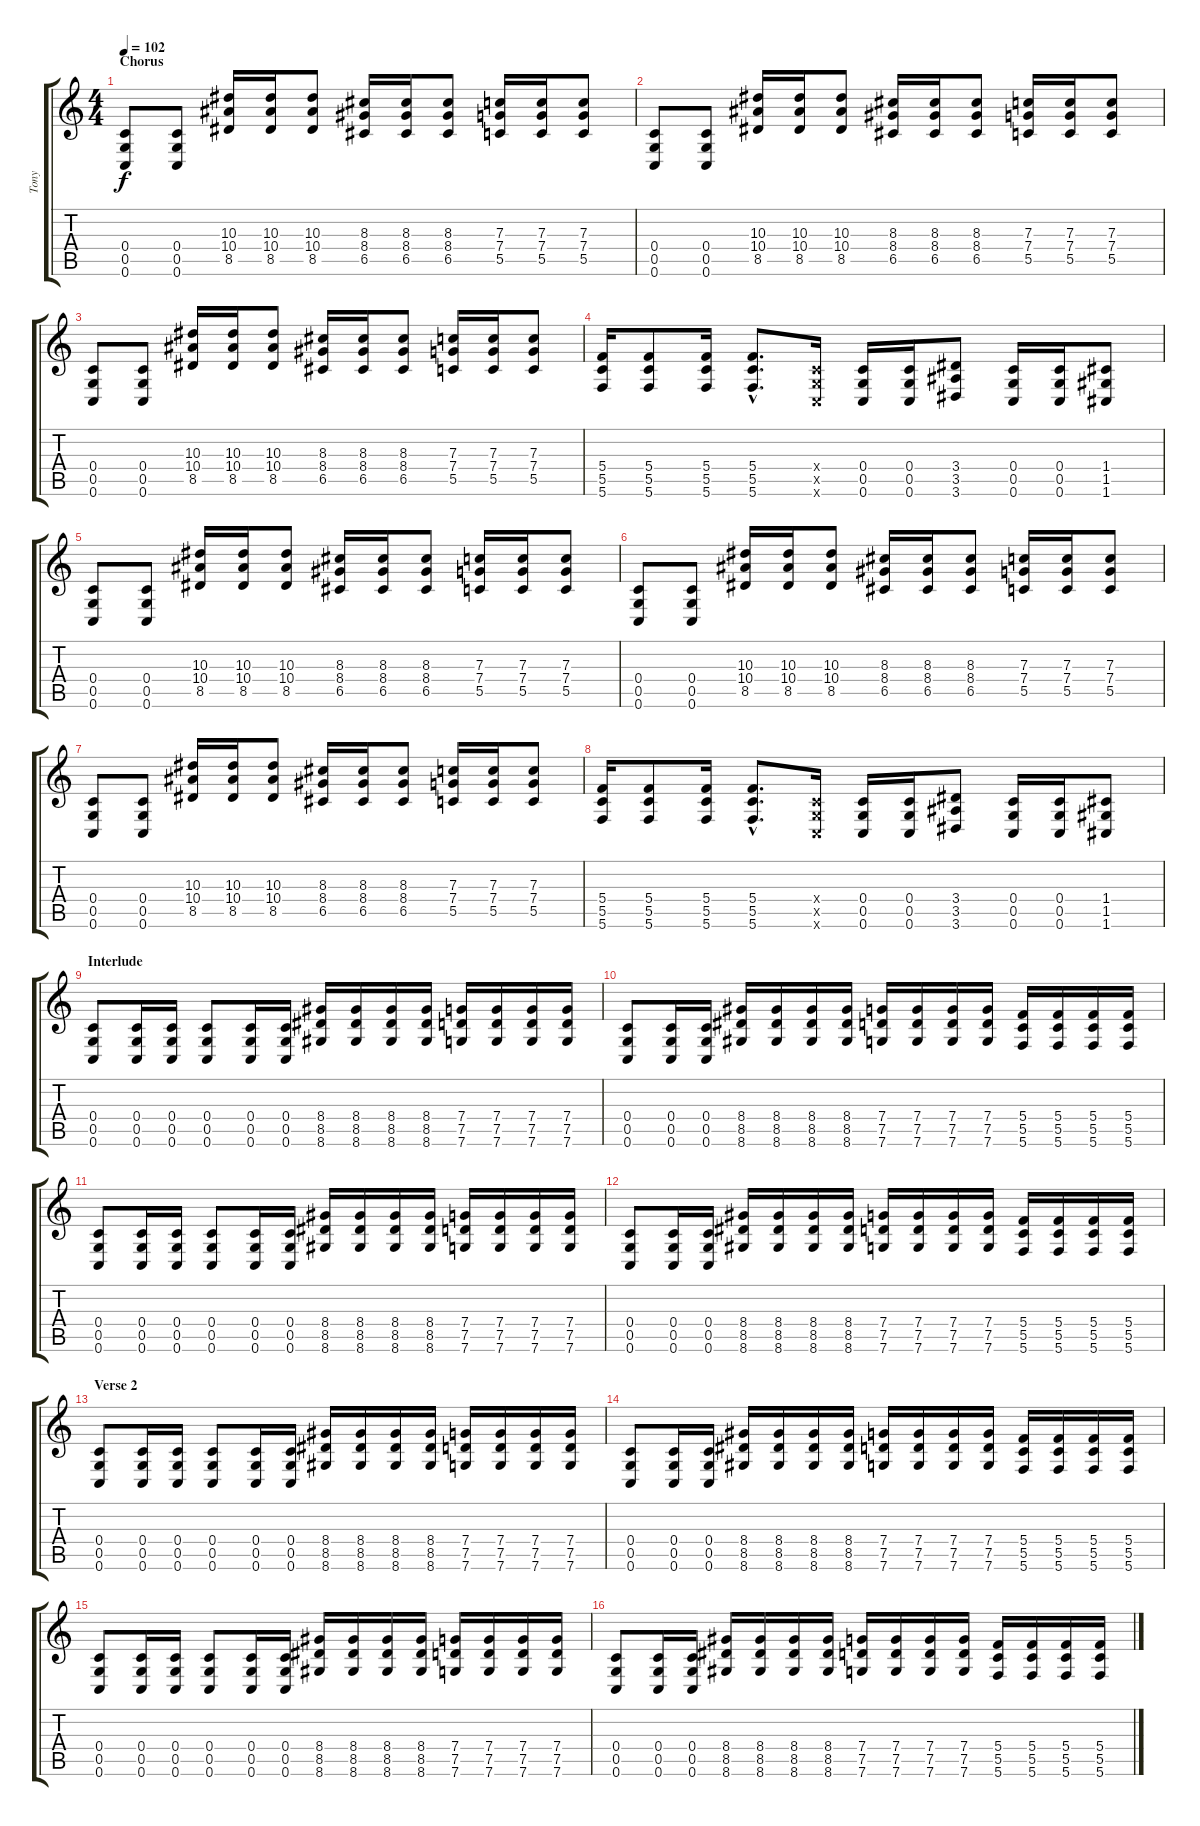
\track ("Tony" "Tony") {instrument overdrivenguitar}
\staff {score tabs}
\tuning (D4 A3 F3 C3 G2 C2) {hide}
\ts (4 4)
\section ("" "Chorus")
\tempo 102
\clef g2
\ks c
(0.4 0.5 0.6).8{dy f} (0.4 0.5 0.6).8 (10.3 10.4 8.5).16 (10.3 10.4 8.5).16 (10.3 10.4 8.5).8 (8.3 8.4 6.5).16 (8.3 8.4 6.5).16 (8.3 8.4 6.5).8 (7.3 7.4 5.5).16 (7.3 7.4 5.5).16 (7.3 7.4 5.5).8 |
(0.4 0.5 0.6).8 (0.4 0.5 0.6).8 (10.3 10.4 8.5).16 (10.3 10.4 8.5).16 (10.3 10.4 8.5).8 (8.3 8.4 6.5).16 (8.3 8.4 6.5).16 (8.3 8.4 6.5).8 (7.3 7.4 5.5).16 (7.3 7.4 5.5).16 (7.3 7.4 5.5).8 |
(0.4 0.5 0.6).8 (0.4 0.5 0.6).8 (10.3 10.4 8.5).16 (10.3 10.4 8.5).16 (10.3 10.4 8.5).8 (8.3 8.4 6.5).16 (8.3 8.4 6.5).16 (8.3 8.4 6.5).8 (7.3 7.4 5.5).16 (7.3 7.4 5.5).16 (7.3 7.4 5.5).8 |
(5.4 5.5 5.6).16 (5.4 5.5 5.6).8 (5.4 5.5 5.6).16 (5.4{hac} 5.5{hac} 5.6{hac}).8{d} (0.4{x} 0.5{x} 0.6{x}).16 (0.4 0.5 0.6).16{volume 14 instrument electricguitarmuted} (0.4 0.5 0.6).16 (3.4 3.5 3.6).8{volume 16 instrument overdrivenguitar} (0.4 0.5 0.6).16{volume 14 instrument electricguitarmuted} (0.4 0.5 0.6).16 (1.4 1.5 1.6).8{volume 16 instrument overdrivenguitar} |
(0.4 0.5 0.6).8 (0.4 0.5 0.6).8 (10.3 10.4 8.5).16 (10.3 10.4 8.5).16 (10.3 10.4 8.5).8 (8.3 8.4 6.5).16 (8.3 8.4 6.5).16 (8.3 8.4 6.5).8 (7.3 7.4 5.5).16 (7.3 7.4 5.5).16 (7.3 7.4 5.5).8 |
(0.4 0.5 0.6).8 (0.4 0.5 0.6).8 (10.3 10.4 8.5).16 (10.3 10.4 8.5).16 (10.3 10.4 8.5).8 (8.3 8.4 6.5).16 (8.3 8.4 6.5).16 (8.3 8.4 6.5).8 (7.3 7.4 5.5).16 (7.3 7.4 5.5).16 (7.3 7.4 5.5).8 |
(0.4 0.5 0.6).8 (0.4 0.5 0.6).8 (10.3 10.4 8.5).16 (10.3 10.4 8.5).16 (10.3 10.4 8.5).8 (8.3 8.4 6.5).16 (8.3 8.4 6.5).16 (8.3 8.4 6.5).8 (7.3 7.4 5.5).16 (7.3 7.4 5.5).16 (7.3 7.4 5.5).8 |
(5.4 5.5 5.6).16 (5.4 5.5 5.6).8 (5.4 5.5 5.6).16 (5.4{hac} 5.5{hac} 5.6{hac}).8{d} (0.4{x} 0.5{x} 0.6{x}).16 (0.4 0.5 0.6).16{volume 14 instrument electricguitarmuted} (0.4 0.5 0.6).16 (3.4 3.5 3.6).8{volume 16 instrument overdrivenguitar} (0.4 0.5 0.6).16{volume 14 instrument electricguitarmuted} (0.4 0.5 0.6).16 (1.4 1.5 1.6).8{volume 16 instrument overdrivenguitar} |
\section ("" "Interlude")
(0.4 0.5 0.6).8{volume 14 instrument electricguitarmuted} (0.4 0.5 0.6).16 (0.4 0.5 0.6).16 (0.4 0.5 0.6).8 (0.4 0.5 0.6).16 (0.4 0.5 0.6).16 (8.4 8.5 8.6).16 (8.4 8.5 8.6).16 (8.4 8.5 8.6).16 (8.4 8.5 8.6).16 (7.4 7.5 7.6).16 (7.4 7.5 7.6).16 (7.4 7.5 7.6).16 (7.4 7.5 7.6).16 |
(0.4 0.5 0.6).8 (0.4 0.5 0.6).16 (0.4 0.5 0.6).16 (8.4 8.5 8.6).16 (8.4 8.5 8.6).16 (8.4 8.5 8.6).16 (8.4 8.5 8.6).16 (7.4 7.5 7.6).16 (7.4 7.5 7.6).16 (7.4 7.5 7.6).16 (7.4 7.5 7.6).16 (5.4 5.5 5.6).16 (5.4 5.5 5.6).16 (5.4 5.5 5.6).16 (5.4 5.5 5.6).16 |
(0.4 0.5 0.6).8 (0.4 0.5 0.6).16 (0.4 0.5 0.6).16 (0.4 0.5 0.6).8 (0.4 0.5 0.6).16 (0.4 0.5 0.6).16 (8.4 8.5 8.6).16 (8.4 8.5 8.6).16 (8.4 8.5 8.6).16 (8.4 8.5 8.6).16 (7.4 7.5 7.6).16 (7.4 7.5 7.6).16 (7.4 7.5 7.6).16 (7.4 7.5 7.6).16 |
(0.4 0.5 0.6).8 (0.4 0.5 0.6).16 (0.4 0.5 0.6).16 (8.4 8.5 8.6).16 (8.4 8.5 8.6).16 (8.4 8.5 8.6).16 (8.4 8.5 8.6).16 (7.4 7.5 7.6).16 (7.4 7.5 7.6).16 (7.4 7.5 7.6).16 (7.4 7.5 7.6).16 (5.4 5.5 5.6).16 (5.4 5.5 5.6).16 (5.4 5.5 5.6).16 (5.4 5.5 5.6).16 |
\section ("" "Verse 2")
(0.4 0.5 0.6).8 (0.4 0.5 0.6).16 (0.4 0.5 0.6).16 (0.4 0.5 0.6).8 (0.4 0.5 0.6).16 (0.4 0.5 0.6).16 (8.4 8.5 8.6).16 (8.4 8.5 8.6).16 (8.4 8.5 8.6).16 (8.4 8.5 8.6).16 (7.4 7.5 7.6).16 (7.4 7.5 7.6).16 (7.4 7.5 7.6).16 (7.4 7.5 7.6).16 |
(0.4 0.5 0.6).8 (0.4 0.5 0.6).16 (0.4 0.5 0.6).16 (8.4 8.5 8.6).16 (8.4 8.5 8.6).16 (8.4 8.5 8.6).16 (8.4 8.5 8.6).16 (7.4 7.5 7.6).16 (7.4 7.5 7.6).16 (7.4 7.5 7.6).16 (7.4 7.5 7.6).16 (5.4 5.5 5.6).16 (5.4 5.5 5.6).16 (5.4 5.5 5.6).16 (5.4 5.5 5.6).16 |
(0.4 0.5 0.6).8 (0.4 0.5 0.6).16 (0.4 0.5 0.6).16 (0.4 0.5 0.6).8 (0.4 0.5 0.6).16 (0.4 0.5 0.6).16 (8.4 8.5 8.6).16 (8.4 8.5 8.6).16 (8.4 8.5 8.6).16 (8.4 8.5 8.6).16 (7.4 7.5 7.6).16 (7.4 7.5 7.6).16 (7.4 7.5 7.6).16 (7.4 7.5 7.6).16 |
(0.4 0.5 0.6).8 (0.4 0.5 0.6).16 (0.4 0.5 0.6).16 (8.4 8.5 8.6).16 (8.4 8.5 8.6).16 (8.4 8.5 8.6).16 (8.4 8.5 8.6).16 (7.4 7.5 7.6).16 (7.4 7.5 7.6).16 (7.4 7.5 7.6).16 (7.4 7.5 7.6).16 (5.4 5.5 5.6).16 (5.4 5.5 5.6).16 (5.4 5.5 5.6).16 (5.4 5.5 5.6).16
